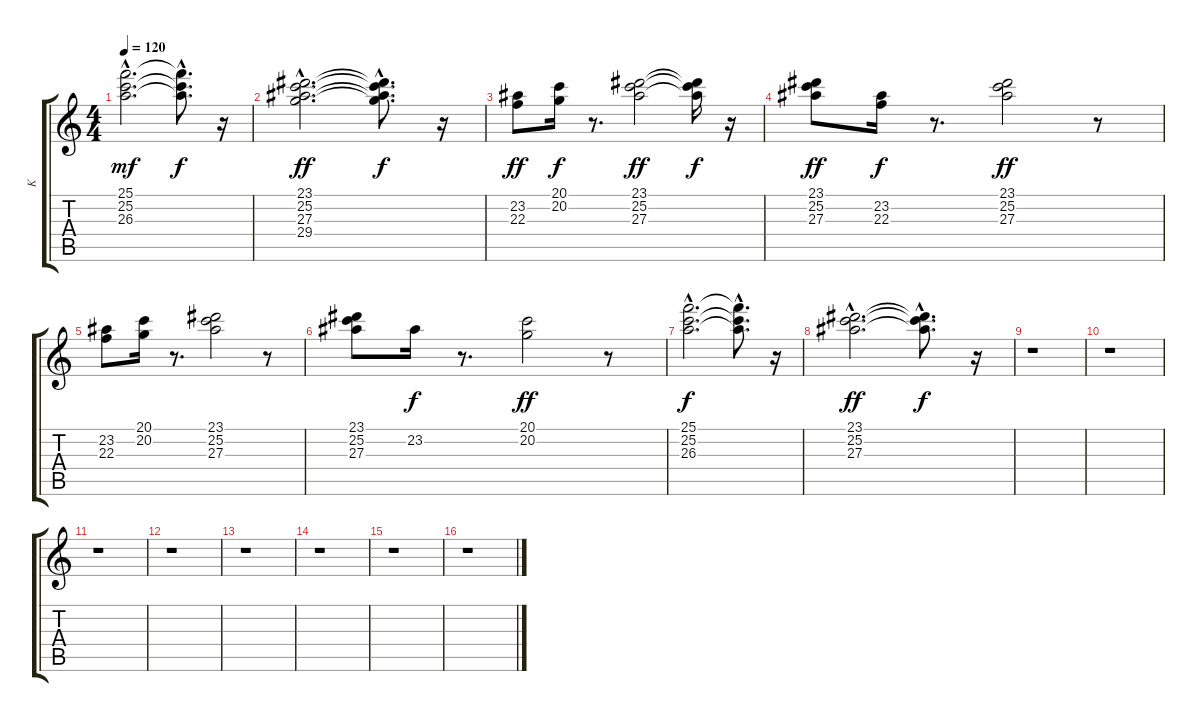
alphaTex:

\track ("K" "K") {instrument rockorgan}
\staff {score tabs}
\tuning (E4 B3 G3 D3 A2 E2) {hide}
\ts (4 4)
\tempo 120
\clef g2
\ks c
(25.1{hac} 25.2{hac} 26.3{hac}).2{d dy mf} (25.1{hac t} 25.2{hac t} 26.3{hac t}).8{d dy f} r.16 |
(23.1{hac} 25.2{hac} 27.3{hac} 29.4{hac}).2{d dy ff} (23.1{hac t} 25.2{hac t} 27.3{hac t} 29.4{hac t}).8{d dy f} r.16 |
(23.2 22.3).8{dy ff} (20.1 20.2).16{dy f} r.8{d} (23.1 25.2 27.3).2{dy ff} (23.1{t} 25.2{t} 27.3{t}).16{dy f} r.16 |
(23.1 25.2 27.3).8{dy ff} (23.2 22.3).16{dy f} r.8{d} (23.1 25.2 27.3).2{dy ff} r.8 |
(23.2 22.3).8 (20.1 20.2).16 r.8{d} (23.1 25.2 27.3).2 r.8 |
(23.1 25.2 27.3).8 23.2.16{dy f} r.8{d} (20.1 20.2).2{dy ff} r.8 |
(25.1{hac} 25.2{hac} 26.3{hac}).2{d dy f} (25.1{hac t} 25.2{hac t} 26.3{hac t}).8{d} r.16 |
(23.1{hac} 25.2{hac} 27.3{hac}).2{d dy ff} (23.1{hac t} 25.2{hac t} 27.3{hac t}).8{d dy f} r.16 |
r.1 |
r.1 |
r.1 |
r.1 |
r.1 |
r.1 |
r.1 |
r.1
